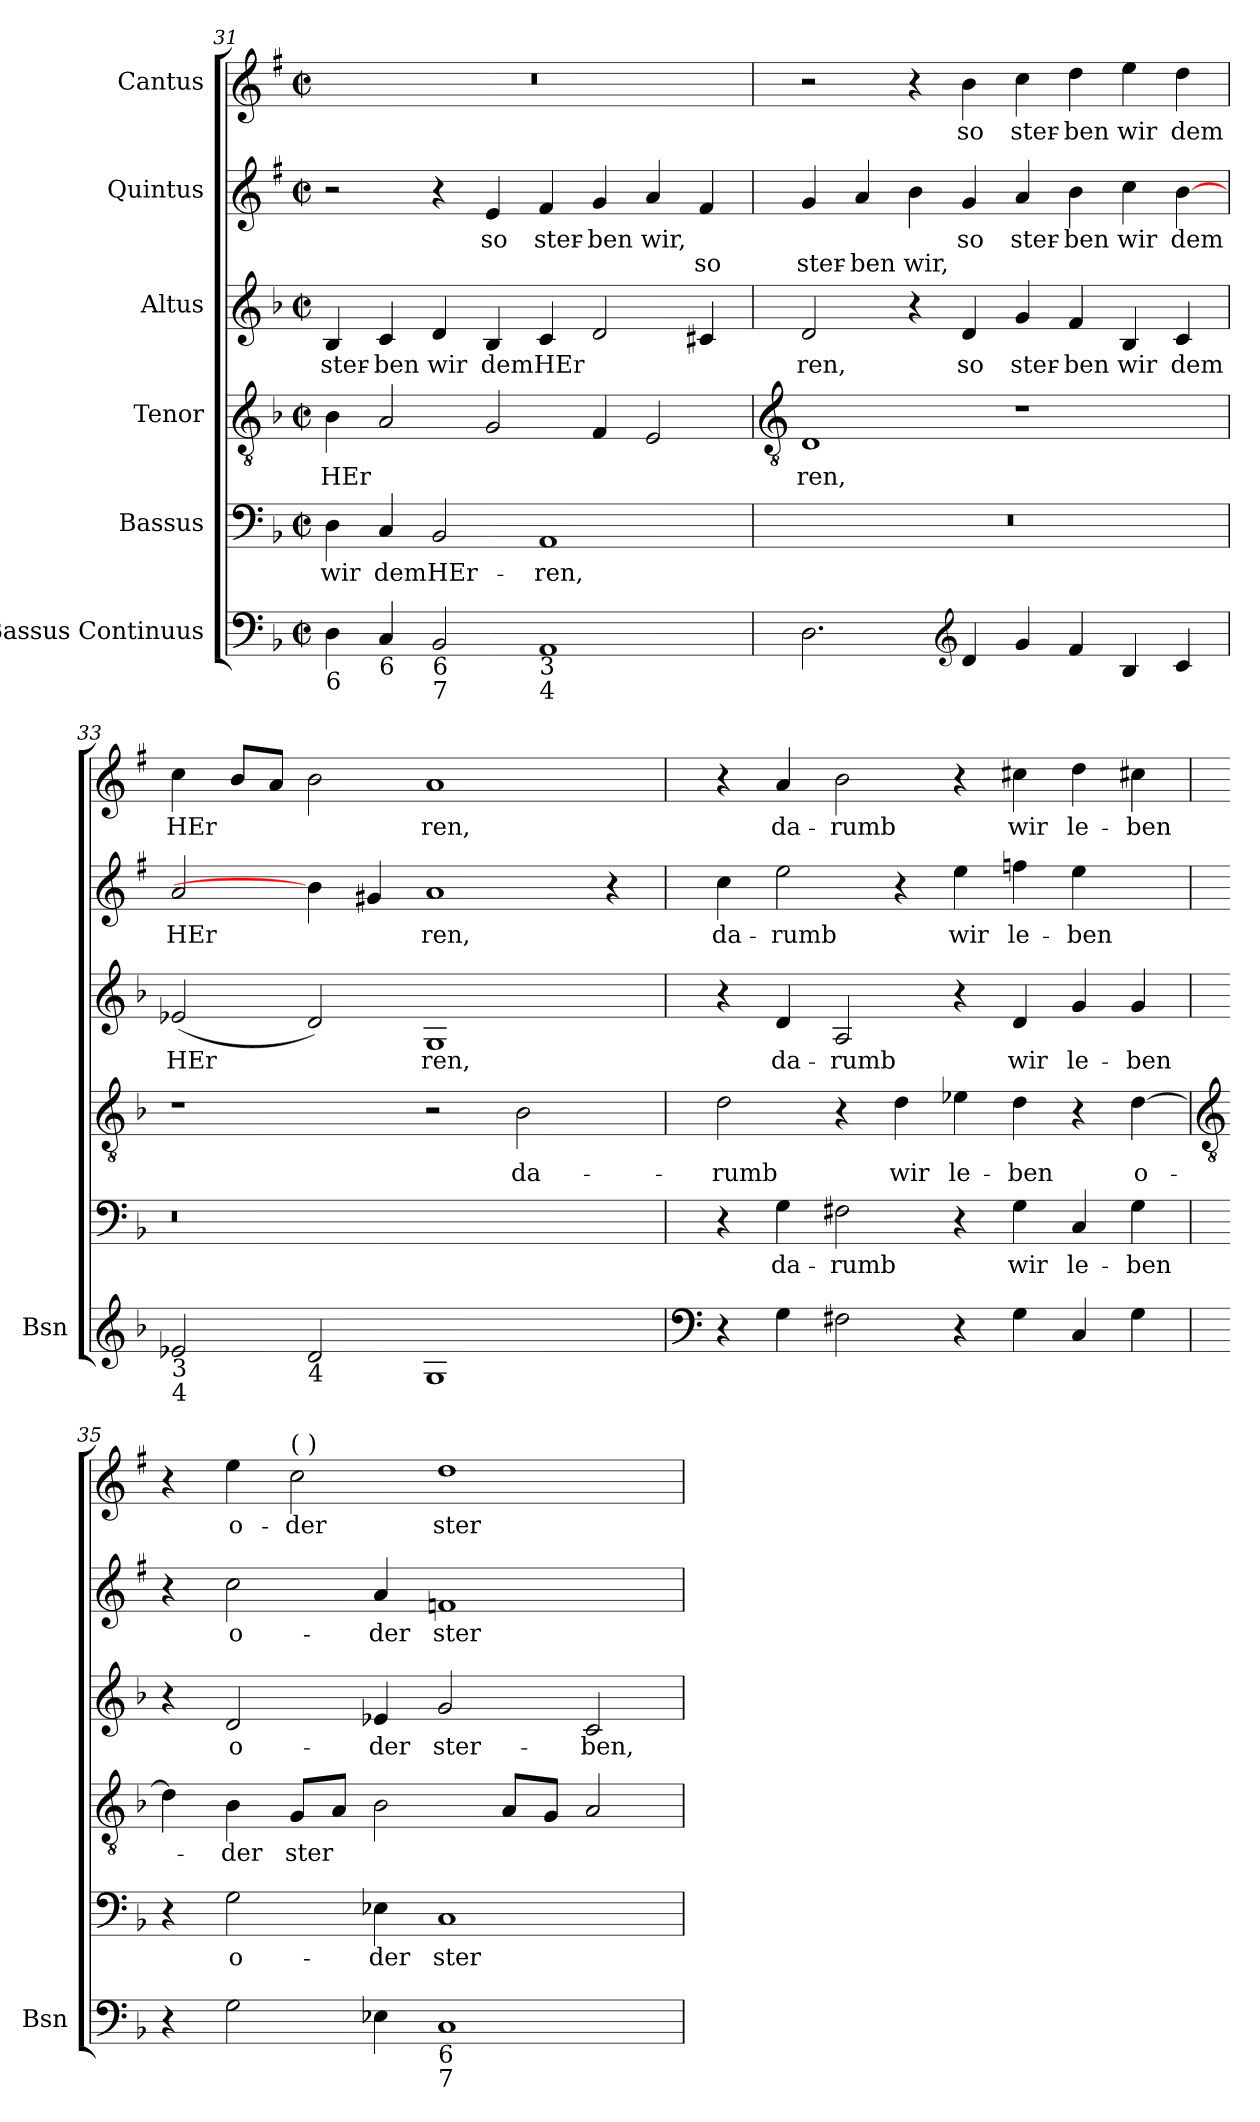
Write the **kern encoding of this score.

**kern	**kern	**text	**kern	**text	**kern	**text	**kern	**text	**text	**kern	**text
*part6	*part5	*part5	*part4	*part4	*part3	*part3	*part2	*part2	*part2	*part1	*part1
*staff6	*staff5	*staff5	*staff4	*staff4	*staff3	*staff3	*staff2	*staff2	*staff2	*staff1	*staff1
*I"Bassus Continuus	*I"Bassus	*	*I"Tenor	*	*I"Altus	*	*I"Quintus	*	*	*I"Cantus	*
*I'Bsn	*	*	*	*	*	*	*	*	*	*	*
*clefF4	*clefF4	*	*clefGv2	*	*clefG2	*	*clefG2	*	*	*clefG2	*
*	*	*	*	*	*	*	*ITrd1c2	*	*	*ITrd1c2	*
*k[b-]	*k[b-]	*	*k[b-]	*	*k[b-]	*	*k[b-]	*	*	*k[b-]	*
*F:	*F:	*	*F:	*	*F:	*	*F:	*	*	*F:	*
*M4/2	*M4/2	*	*M4/2	*	*M4/2	*	*M4/2	*	*	*M4/2	*
*met(c|)	*met(c|)	*	*met(c|)	*	*met(c|)	*	*met(c|)	*	*	*met(c|)	*
=31	=31	=31	=31	=31	=31	=31	=31	=31	=31	=31	=31
!LO:TX:b:t=6	!	!	!	!	!	!	!	!	!	!	!
!	!	!LO:LY:b	!	!LO:LY:b	!	!LO:LY:b	!	!	!	!	!
4D	4D	wir	4B-	HEr	4B-	ster-	2r	.	.	0r	.
!LO:TX:b:t=6	!	!	!	!	!	!	!	!	!	!	!
!	!	!LO:LY:b	!	!	!	!LO:LY:b	!	!	!	!	!
4C	4C	dem	2A	.	4c	-ben	.	.	.	.	.
!LO:TX:b:t=6	!	!	!	!	!	!	!	!	!	!	!
!LO:TX:b:t=7	!	!	!	!	!	!	!	!	!	!	!
!	!	!LO:LY:b	!	!	!	!LO:LY:b	!	!	!	!	!
2BB-	2BB-	HEr-	.	.	4d	wir	4r	.	.	.	.
!	!	!	!	!	!	!LO:LY:b	!	!LO:LY:b	!	!	!
.	.	.	2G	.	4B-	dem	4d	so	.	.	.
!LO:TX:b:t=3	!	!	!	!	!	!	!	!	!	!	!
!LO:TX:b:t=4	!	!	!	!	!	!	!	!	!	!	!
!	!	!LO:LY:b	!	!	!	!LO:LY:b	!	!LO:LY:b	!	!	!
1AA	1AA	-ren,	.	.	4c	HEr	4e	ster-	.	.	.
!	!	!	!	!	!	!	!	!LO:LY:b	!	!	!
.	.	.	4F	.	2d	.	4f	-ben	.	.	.
!	!	!	!	!	!	!	!	!LO:LY:b	!	!	!
.	.	.	2E	.	.	.	4g	wir,	.	.	.
!	!	!	!	!	!	!	!	!	!LO:LY:b	!	!
.	.	.	.	.	4c#X	.	4e	.	so	.	.
!!LO:LB:g=z
=32	=32	=32	=32	=32	=32	=32	=32	=32	=32	=32	=32
*	*	*	*clefGv2	*	*	*	*	*	*	*	*
!	!	!	!	!LO:LY:b	!	!LO:LY:b	!	!	!LO:LY:b	!	!
2.D	0r	.	1D	ren,	2d	ren,	4f	.	ster-	2r	.
!	!	!	!	!	!	!	!	!	!LO:LY:b	!	!
.	.	.	.	.	.	.	4g	.	-ben	.	.
!	!	!	!	!	!	!	!	!	!LO:LY:b	!	!
.	.	.	.	.	4r	.	4a	.	wir,	4r	.
*clefG2	*	*	*	*	*	*	*	*	*	*	*
!	!	!	!	!	!	!LO:LY:b	!	!LO:LY:b	!	!	!LO:LY:b
4d	.	.	.	.	4d	so	4f	so	.	4a	so
!	!	!	!	!	!	!LO:LY:b	!	!LO:LY:b	!	!	!LO:LY:b
4g	.	.	1r	.	4g	ster-	4g	ster-	.	4b-	ster-
!	!	!	!	!	!	!LO:LY:b	!	!LO:LY:b	!	!	!LO:LY:b
4f	.	.	.	.	4f	-ben	4a	-ben	.	4cc	-ben
!	!	!	!	!	!	!LO:LY:b	!	!LO:LY:b	!	!	!LO:LY:b
4B-	.	.	.	.	4B-	wir	4b-	wir	.	4dd	wir
!	!	!	!	!	!	!LO:LY:b	!	!LO:LY:b	!	!	!LO:LY:b
4c	.	.	.	.	4c	dem	[4a	dem	.	4cc	dem
=33	=33	=33	=33	=33	=33	=33	=33	=33	=33	=33	=33
!LO:TX:b:t=3	!	!	!	!	!	!	!	!	!	!	!
!LO:TX:b:t=4	!	!	!	!	!	!	!	!	!	!	!
!	!	!	!	!	!	!LO:LY:b	!	!LO:LY:b	!	!	!LO:LY:b
2e-X	0r	.	1r	.	(<2e-X	HEr	2g	HEr	.	4b-	HEr
.	.	.	.	.	.	.	.	.	.	8aL	.
.	.	.	.	.	.	.	.	.	.	8gJ	.
!LO:TX:b:t=4	!	!	!	!	!	!	!	!	!	!	!
2d	.	.	.	.	2d)	.	4a]	.	.	2a	.
.	.	.	.	.	.	.	4f#X	.	.	.	.
!	!	!	!	!	!	!LO:LY:b	!	!LO:LY:b	!	!	!LO:LY:b
1G	.	.	2r	.	1G	ren,	1g	ren,	.	1g	ren,
!	!	!	!	!LO:LY:b	!	!	!	!	!	!	!
.	.	.	2B-	da-	.	.	.	.	.	.	.
4ryy	4ryy	.	4ryy	.	4ryy	.	4r	.	.	4ryy	.
=34	=34	=34	=34	=34	=34	=34	=34	=34	=34	=34	=34
*clefF4	*	*	*	*	*	*	*	*	*	*	*
!	!	!	!	!LO:LY:b	!	!	!	!LO:LY:b	!	!	!
4r	4r	.	2d	-rumb	4r	.	4b-	da-	.	4r	.
!	!	!LO:LY:b	!	!	!	!LO:LY:b	!	!LO:LY:b	!	!	!LO:LY:b
4G	4G	da-	.	.	4d	da-	2dd	-rumb	.	4g	da-
!	!	!LO:LY:b	!	!	!	!LO:LY:b	!	!	!	!	!LO:LY:b
2F#X	2F#X	-rumb	4r	.	2A	-rumb	.	.	.	2a	-rumb
!	!	!	!	!LO:LY:b	!	!	!	!	!	!	!
.	.	.	4d	wir	.	.	4r	.	.	.	.
!	!	!	!	!LO:LY:b	!	!	!	!LO:LY:b	!	!	!
4r	4r	.	4e-X	le-	4r	.	4dd	wir	.	4r	.
!	!	!LO:LY:b	!	!LO:LY:b	!	!LO:LY:b	!	!LO:LY:b	!	!	!LO:LY:b
4G	4G	wir	4d	-ben	4d	wir	4ee-X	le-	.	4bn	wir
!	!	!LO:LY:b	!	!	!	!LO:LY:b	!	!LO:LY:b	!	!	!LO:LY:b
4C	4C	le-	4r	.	4g	le-	4dd	-ben	.	4cc	le-
!	!	!LO:LY:b	!	!LO:LY:b	!	!LO:LY:b	!	!	!	!	!LO:LY:b
4G	4G	-ben	[4d	o-	4g	-ben	4ryy	.	.	4bn	-ben
!!LO:LB:g=z
=35	=35	=35	=35	=35	=35	=35	=35	=35	=35	=35	=35
*	*	*	*clefGv2	*	*	*	*	*	*	*	*
4r	4r	.	4d]	.	4r	.	4r	.	.	4r	.
!	!	!LO:LY:b	!	!LO:LY:b	!	!LO:LY:b	!	!LO:LY:b	!	!	!LO:LY:b
2G	2G	o-	4B-	-der	2d	o-	2b-	o-	.	4dd	o-
!	!	!	!	!	!	!	!	!	!	!LO:TX:a:t=(  )	!
!	!	!	!	!LO:LY:b	!	!	!	!	!	!	!LO:LY:b
.	.	.	8GL	ster	.	.	.	.	.	2b-	-der
.	.	.	8AJ	.	.	.	.	.	.	.	.
!	!	!LO:LY:b	!	!	!	!LO:LY:b	!	!LO:LY:b	!	!	!
4E-X	4E-X	-der	2B-	.	4e-X	-der	4g	-der	.	.	.
!LO:TX:b:t=6	!	!	!	!	!	!	!	!	!	!	!
!LO:TX:b:t=7	!	!	!	!	!	!	!	!	!	!	!
!	!	!LO:LY:b	!	!	!	!LO:LY:b	!	!LO:LY:b	!	!	!LO:LY:b
1C	1C	ster-	.	.	2g	ster-	1e-X	ster-	.	1cc	ster-
.	.	.	8AL	.	.	.	.	.	.	.	.
.	.	.	8GJ	.	.	.	.	.	.	.	.
!	!	!	!	!	!	!LO:LY:b	!	!	!	!	!
.	.	.	2A	.	2c	-ben,	.	.	.	.	.
=	=	=	=	=	=	=	=	=	=	=	=
*-	*-	*-	*-	*-	*-	*-	*-	*-	*-	*-	*-
